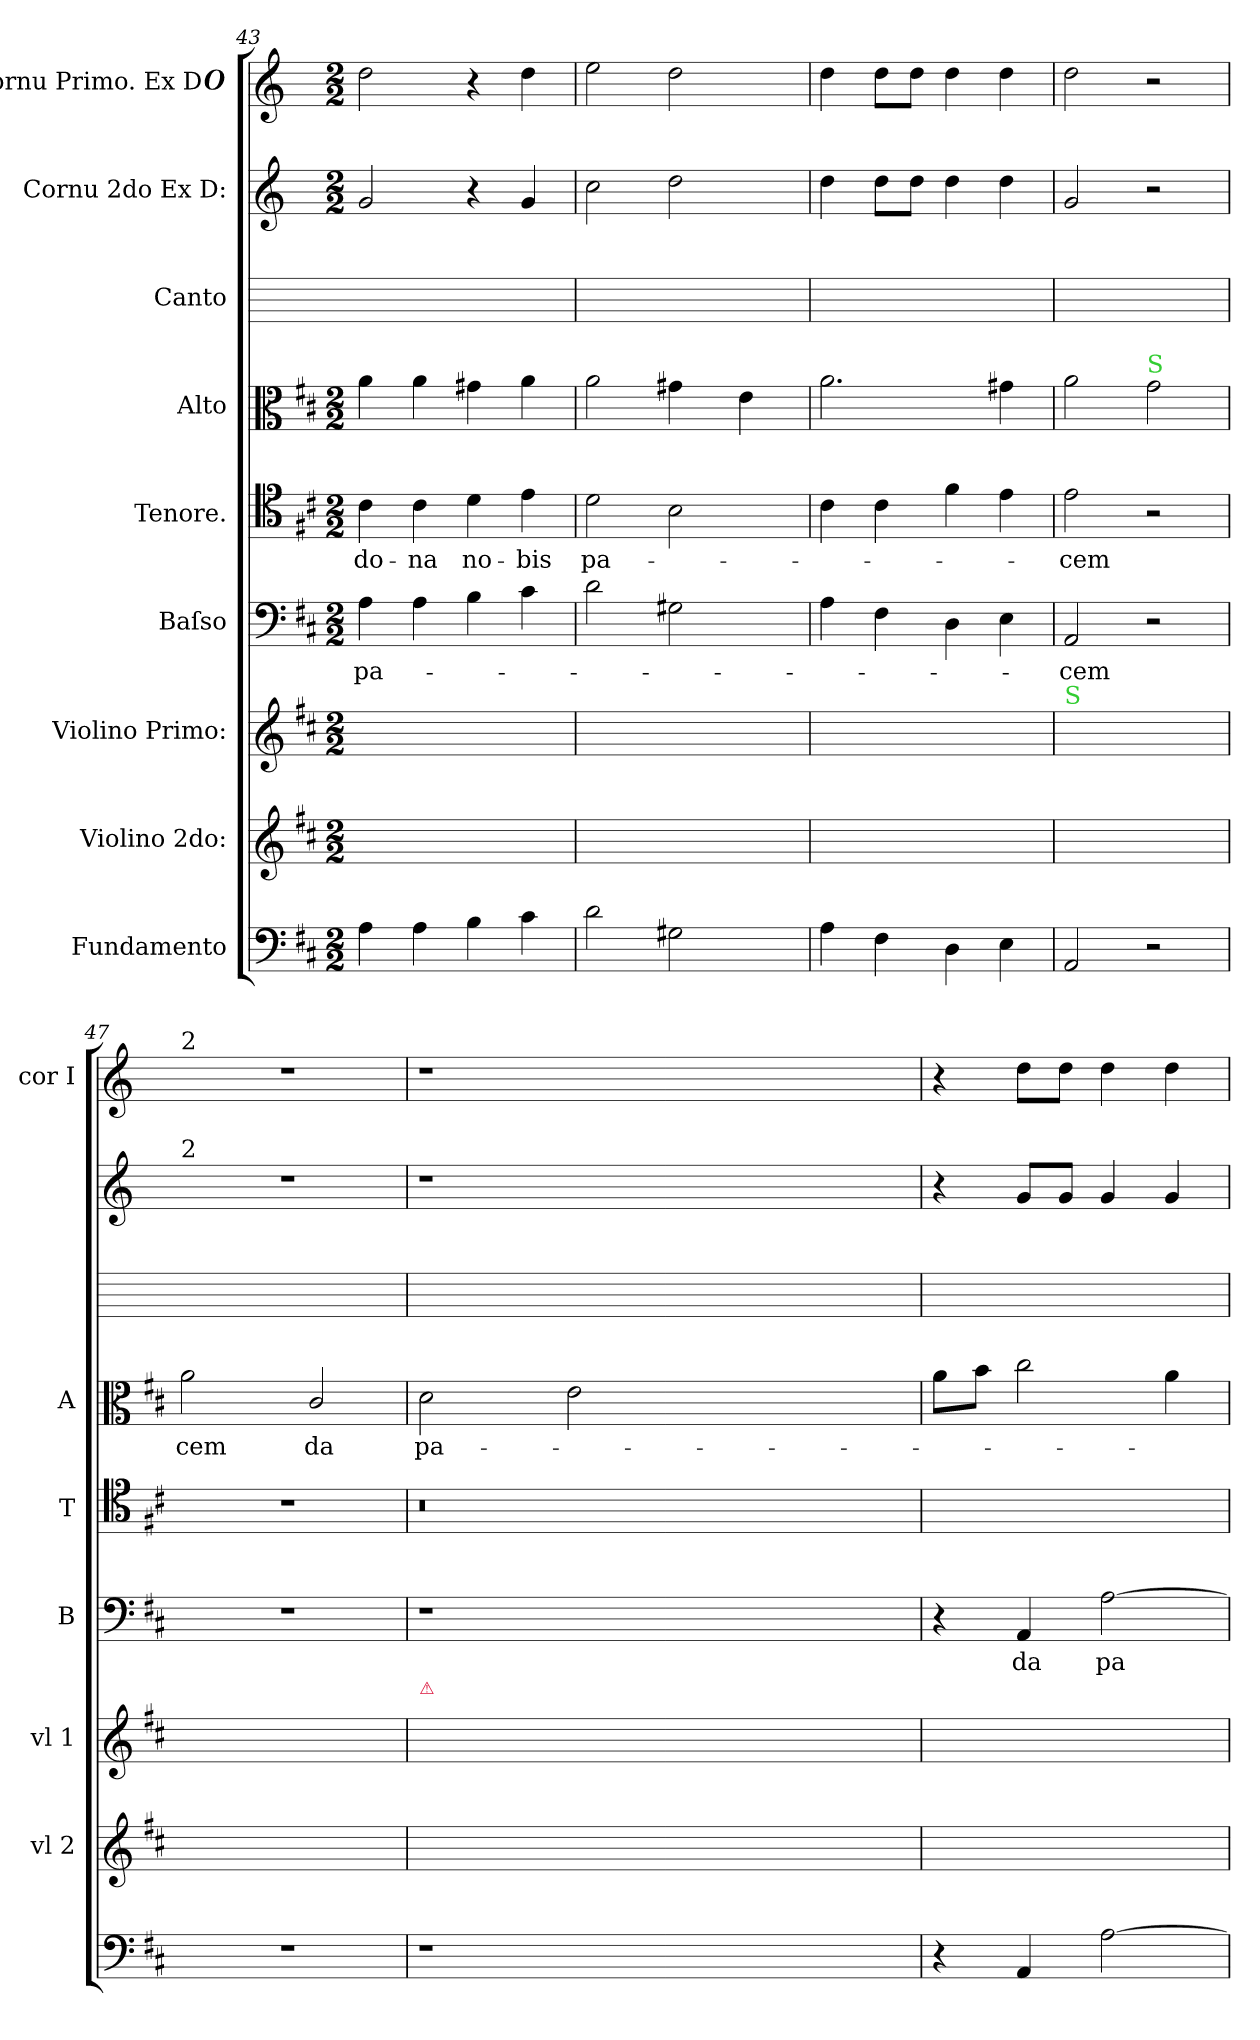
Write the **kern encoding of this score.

**kern	**kern	**kern	**kern	**text	**kern	**text	**kern	**text	**kern	**kern	**kern
*part9	*part8	*part7	*part6	*part6	*part5	*part5	*part4	*part4	*part3	*part2	*part1
*staff9	*staff8	*staff7	*staff6	*staff6	*staff5	*staff5	*staff4	*staff4	*staff3	*staff2	*staff1
*I"Fundamento	*I"Violino 2do:	*I"Violino Primo:	*I"Baſso	*	*I"Tenore.	*	*I"Alto	*	*I"Canto	*I"Cornu 2do Ex D:	*I"Cornu Primo. Ex D#
*	*I'vl 2	*I'vl 1	*I'B	*	*I'T	*	*I'A	*	*	*	*I'cor I
*clefF4	*clefG2	*clefG2	*clefF4	*	*clefC4	*	*clefC3	*	*	*clefG2	*clefG2
*	*	*	*	*	*	*	*	*	*	*ITrd-1c-2	*ITrd-1c-2
*k[f#c#]	*k[f#c#]	*k[f#c#]	*k[f#c#]	*	*k[f#c#]	*	*k[f#c#]	*	*	*k[f#c#]	*k[f#c#]
*D:	*D:	*D:	*D:	*	*D:	*	*D:	*	*	*D:	*D:
*M2/2	*M2/2	*M2/2	*M2/2	*	*M2/2	*	*M2/2	*	*	*M2/2	*M2/2
=43	=43	=43	=43	=43	=43	=43	=43	=43	=43	=43	=43
4A\	4e/yy	4cc#\yy	4A\	pa-	4c#\	do-	4a\	.	1ryy	2a/	2ee\
4A\	4cc#\yy	4aa\yy	4A\	.	4c#\	-na	4a\	.	.	.	.
4B\	4dd\yy	4gg#X\yy	4B\	.	4d\	no-	4g#X\	.	.	4r	4r
4c#\	4ee\yy	4ggn\yy	4c#\	.	4e\	-bis	4a\	.	.	4a/	4ee\
=44	=44	=44	=44	=44	=44	=44	=44	=44	=44	=44	=44
2d\	2a/yy	2ff#\yy	2d\	.	2d\	pa-	2a\	.	1ryy	2dd\	2ff#\
2G#X\	2b/yy	8ee\Lyy	2G#X\	.	2B\	.	4g#X\	.	.	2ee\	2ee\
.	.	8dd\yy	.	.	.	.	.	.	.	.	.
.	.	8cc#\yy	.	.	.	.	4e\	.	.	.	.
.	.	8b\Jyy	.	.	.	.	.	.	.	.	.
=45	=45	=45	=45	=45	=45	=45	=45	=45	=45	=45	=45
4A\	4e/yy	2a/yy	4A\	.	4c#\	.	2.a\	.	1ryy	4ee\	4ee\
4F#\	2a/yy	.	4F#\	.	4c#\	.	.	.	.	8ee\L	8ee\L
.	.	.	.	.	.	.	.	.	.	8ee\J	8ee\J
4D\	.	2b/yy	4D\	.	4f#\	.	.	.	.	4ee\	4ee\
4E\	4g#X/yy	.	4E\	.	4e\	.	4g#X\	.	.	4ee\	4ee\
=46	=46	=46	=46	=46	=46	=46	=46	=46	=46	=46	=46
!	!	!LO:TX:a:color=limegreen:t=S	!	!	!	!	!	!	!	!	!
2AA/	2a/yy	2f#/yy	2AA/	-cem	2e\	-cem	2a\	.	1ryy	2a/	2ee\
!	!	!	!	!	!	!	!LO:TX:a:color=limegreen:t=S	!	!	!	!
2r	2g#X/yy	2ee\yy	2r	.	2r	.	2g\	.	.	2r	2r
=47	=47	=47	=47	=47	=47	=47	=47	=47	=47	=47	=47
!	!	!	!	!	!	!	!	!	!	!	!LO:TX:a:t=2
!	!	!	!	!	!	!	!	!	!	!LO:TX:a:t=2	!
1r	2a/yy	4cc#\yy	1r	.	1r	.	2a\	-cem	1ryy	1r	1r
.	.	4a/yy	.	.	.	.	.	.	.	.	.
.	2c#/yy	[2aa\yy	.	.	.	.	2c#/	da	.	.	.
=48	=48	=48	=48	=48	=48	=48	=48	=48	=48	=48	=48
!	!	!LO:TX:a:color=crimson:t=⚠	!	!	!	!	!	!	!	!	!
1r	2d/yy	4aa\yy]	1r	.	0.r	.	2d\	pa-	1ryy	1r	1r
.	.	8gg#X\Lyy	.	.	.	.	.	.	.	.	.
.	.	8ff#\Jyy	.	.	.	.	.	.	.	.	.
.	2e/yy	4ee\yy	.	.	.	.	2e\	.	.	.	.
.	.	4dd\yy	.	.	.	.	.	.	.	.	.
0ryy	0ryy	0ryy	0ryy	.	.	.	0ryy	.	0ryy	0ryy	0ryy
=49	=49	=49	=49	=49	=49	=49	=49	=49	=49	=49	=49
4r	8a/Lyy	8cc#\Lyy	4r	.	1ryy	.	8a\L	.	1ryy	4r	4r
.	8b/Jyy	8dd\Jyy	.	.	.	.	8b\J	.	.	.	.
4AA/	2cc#\yy	2ee\yy	4AA/	da	.	.	2cc#\	.	.	8a/L	8ee\L
.	.	.	.	.	.	.	.	.	.	8a/J	8ee\J
[2A\	.	.	[2A\	pa-	.	.	.	.	.	4a/	4ee\
.	4ee\yy	4ccc#\yy	.	.	.	.	4a\	.	.	4a/	4ee\
=	=	=	=	=	=	=	=	=	=	=	=
*-	*-	*-	*-	*-	*-	*-	*-	*-	*-	*-	*-
